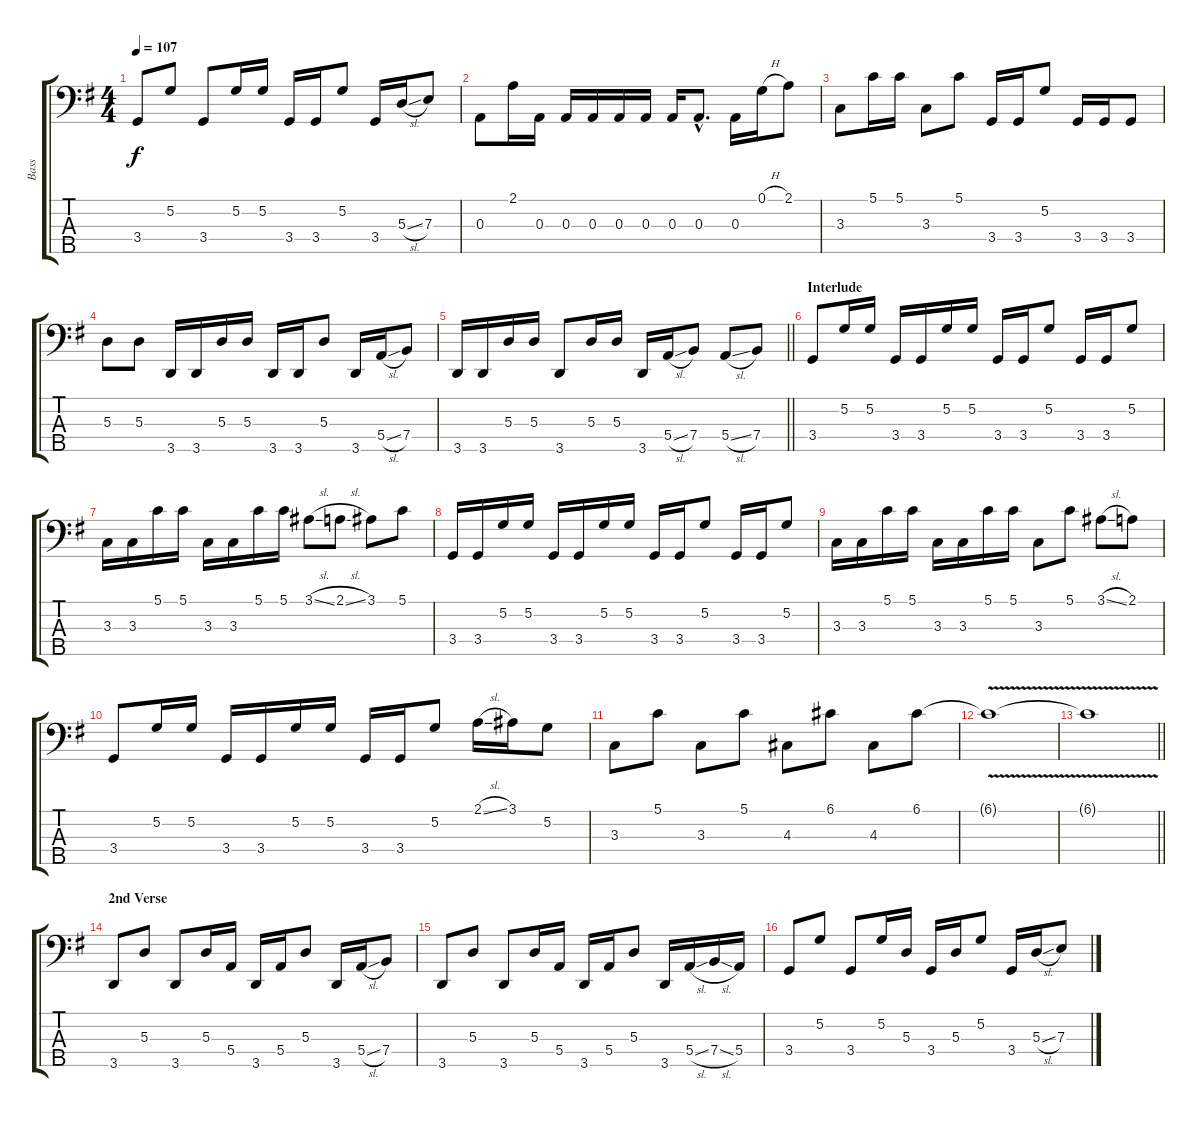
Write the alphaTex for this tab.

\track ("Bass" "Bass") {instrument electricbassfinger}
\staff {score tabs}
\tuning (G2 D2 A1 E1 B0) {hide}
\ts (4 4)
\tempo 107
\clef f4
\ks g
3.4.8{dy f} 5.2.8 3.4.8 5.2.16 5.2.16 3.4.16 3.4.16 5.2.8 3.4.16 5.3{sl}.16 7.3.8 |
0.3.8 2.1.16 0.3.16 0.3.16 0.3.16 0.3.16 0.3.16 0.3.16 0.3{hac}.8{d} 0.3.16 0.1{h}.16 2.1.8 |
3.3.8 5.1.16 5.1.16 3.3.8 5.1.8 3.4.16 3.4.16 5.2.8 3.4.16 3.4.16 3.4.8 |
5.3.8 5.3.8 3.5.16 3.5.16 5.3.16 5.3.16 3.5.16 3.5.16 5.3.8 3.5.16 5.4{sl}.16 7.4.8 |
\barLineRight lightlight
3.5.16 3.5.16 5.3.16 5.3.16 3.5.8 5.3.16 5.3.16 3.5.16 5.4{sl}.16 7.4.8 5.4{sl}.8 7.4.8 |
\section ("" "Interlude")
3.4.8 5.2.16 5.2.16 3.4.16 3.4.16 5.2.16 5.2.16 3.4.16 3.4.16 5.2.8 3.4.16 3.4.16 5.2.8 |
3.3.16 3.3.16 5.1.16 5.1.16 3.3.16 3.3.16 5.1.16 5.1.16 3.1{sl}.8 2.1{sl}.8 3.1.8 5.1.8 |
3.4.16 3.4.16 5.2.16 5.2.16 3.4.16 3.4.16 5.2.16 5.2.16 3.4.16 3.4.16 5.2.8 3.4.16 3.4.16 5.2.8 |
3.3.16 3.3.16 5.1.16 5.1.16 3.3.16 3.3.16 5.1.16 5.1.16 3.3.8 5.1.8 3.1{sl}.8 2.1.8 |
3.4.8 5.2.16 5.2.16 3.4.16 3.4.16 5.2.16 5.2.16 3.4.16 3.4.16 5.2.8 2.1{sl}.16 3.1.16 5.2.8 |
3.3.8 5.1.8 3.3.8 5.1.8 4.3.8 6.1.8 4.3.8 6.1.8 |
6.1{v t}.1 |
\barLineRight lightlight
6.1{t}.1 |
\section ("" "2nd Verse")
3.5.8 5.3.8 3.5.8 5.3.16 5.4.16 3.5.16 5.4.16 5.3.8 3.5.16 5.4{sl}.16 7.4.8 |
3.5.8 5.3.8 3.5.8 5.3.16 5.4.16 3.5.16 5.4.16 5.3.8 3.5.16 5.4{sl}.16 7.4{sl}.16 5.4.16 |
3.4.8 5.2.8 3.4.8 5.2.16 5.3.16 3.4.16 5.3.16 5.2.8 3.4.16 5.3{sl}.16 7.3.8
